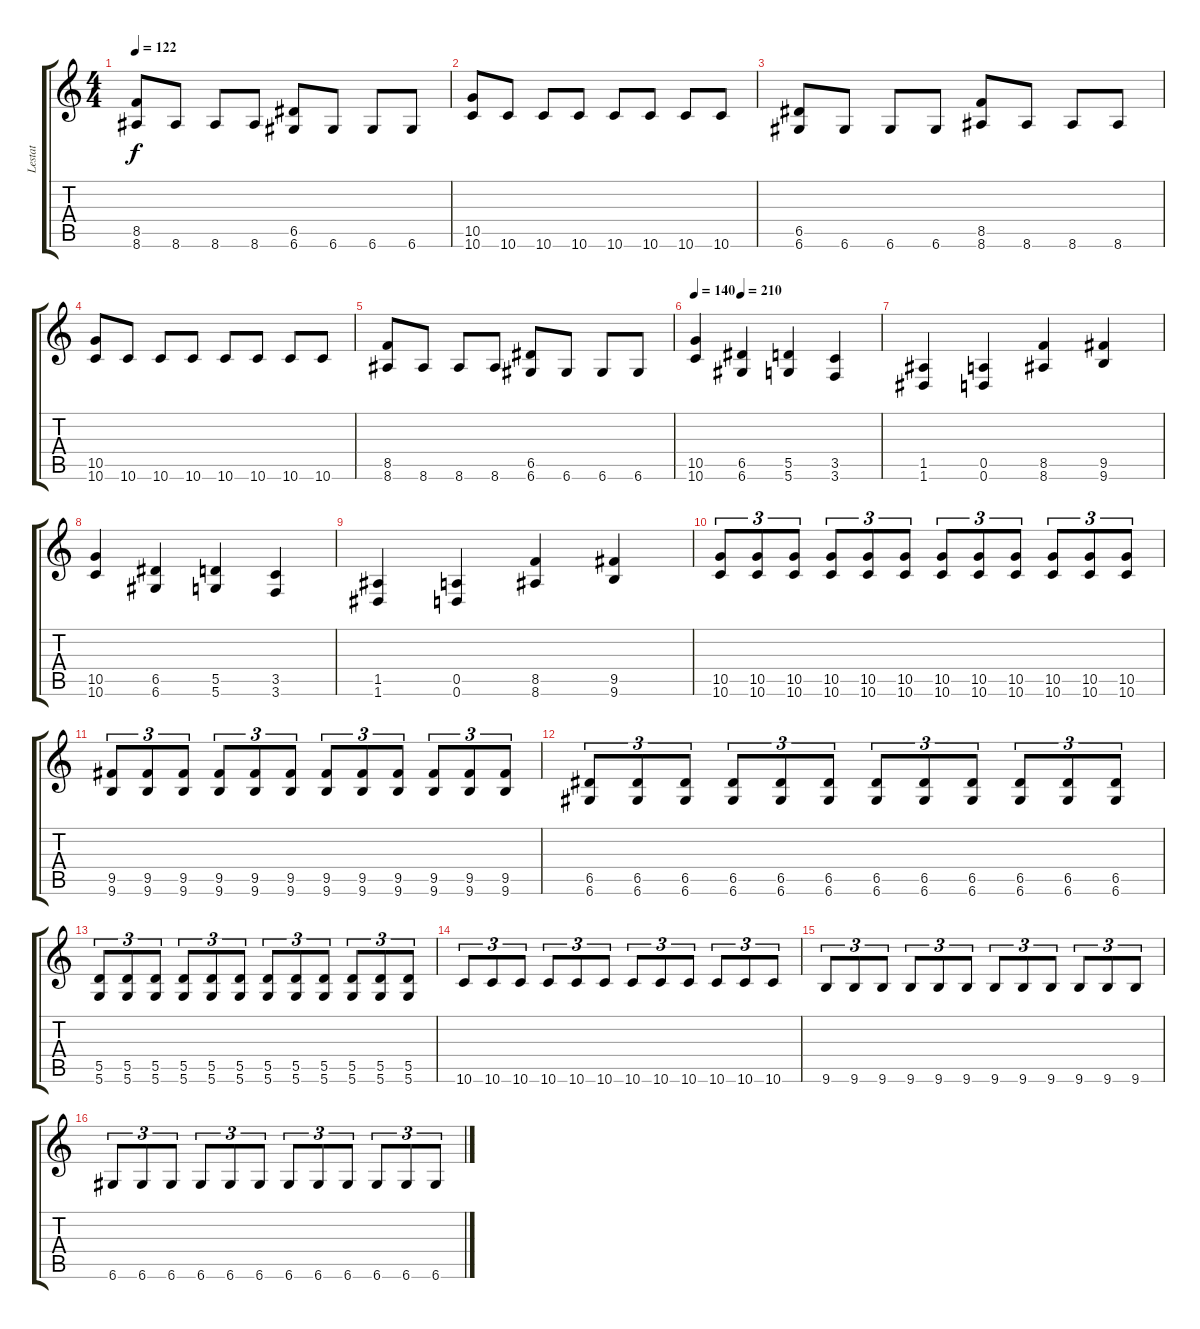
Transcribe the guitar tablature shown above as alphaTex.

\track ("Lestat" "Lestat") {instrument distortionguitar}
\staff {score tabs}
\tuning (E4 B3 G3 D3 A2 D2) {hide}
\ts (4 4)
\tempo 122
\clef g2
\ks c
(8.5 8.6).8{dy f} 8.6.8 8.6.8 8.6.8 (6.5 6.6).8 6.6.8 6.6.8 6.6.8 |
(10.5 10.6).8 10.6.8 10.6.8 10.6.8 10.6.8 10.6.8 10.6.8 10.6.8 |
(6.5 6.6).8 6.6.8 6.6.8 6.6.8 (8.5 8.6).8 8.6.8 8.6.8 8.6.8 |
(10.5 10.6).8 10.6.8 10.6.8 10.6.8 10.6.8 10.6.8 10.6.8 10.6.8 |
(8.5 8.6).8 8.6.8 8.6.8 8.6.8 (6.5 6.6).8 6.6.8 6.6.8 6.6.8 |
\tempo 140
\tempo (210 0.25)
(10.5 10.6).4{volume 14} (6.5 6.6).4 (5.5 5.6).4 (3.5 3.6).4 |
(1.5 1.6).4 (0.5 0.6).4 (8.5 8.6).4 (9.5 9.6).4 |
(10.5 10.6).4 (6.5 6.6).4 (5.5 5.6).4 (3.5 3.6).4 |
(1.5 1.6).4 (0.5 0.6).4 (8.5 8.6).4 (9.5 9.6).4 |
(10.5 10.6).8{tu (3 2) volume 13} (10.5 10.6).8{tu (3 2)} (10.5 10.6).8{tu (3 2)} (10.5 10.6).8{tu (3 2)} (10.5 10.6).8{tu (3 2)} (10.5 10.6).8{tu (3 2)} (10.5 10.6).8{tu (3 2)} (10.5 10.6).8{tu (3 2)} (10.5 10.6).8{tu (3 2)} (10.5 10.6).8{tu (3 2)} (10.5 10.6).8{tu (3 2)} (10.5 10.6).8{tu (3 2)} |
(9.5 9.6).8{tu (3 2)} (9.5 9.6).8{tu (3 2)} (9.5 9.6).8{tu (3 2)} (9.5 9.6).8{tu (3 2)} (9.5 9.6).8{tu (3 2)} (9.5 9.6).8{tu (3 2)} (9.5 9.6).8{tu (3 2)} (9.5 9.6).8{tu (3 2)} (9.5 9.6).8{tu (3 2)} (9.5 9.6).8{tu (3 2)} (9.5 9.6).8{tu (3 2)} (9.5 9.6).8{tu (3 2)} |
(6.5 6.6).8{tu (3 2)} (6.5 6.6).8{tu (3 2)} (6.5 6.6).8{tu (3 2)} (6.5 6.6).8{tu (3 2)} (6.5 6.6).8{tu (3 2)} (6.5 6.6).8{tu (3 2)} (6.5 6.6).8{tu (3 2)} (6.5 6.6).8{tu (3 2)} (6.5 6.6).8{tu (3 2)} (6.5 6.6).8{tu (3 2)} (6.5 6.6).8{tu (3 2)} (6.5 6.6).8{tu (3 2)} |
(5.5 5.6).8{tu (3 2)} (5.5 5.6).8{tu (3 2)} (5.5 5.6).8{tu (3 2)} (5.5 5.6).8{tu (3 2)} (5.5 5.6).8{tu (3 2)} (5.5 5.6).8{tu (3 2)} (5.5 5.6).8{tu (3 2)} (5.5 5.6).8{tu (3 2)} (5.5 5.6).8{tu (3 2)} (5.5 5.6).8{tu (3 2)} (5.5 5.6).8{tu (3 2)} (5.5 5.6).8{tu (3 2)} |
10.6.8{tu (3 2) volume 16} 10.6.8{tu (3 2)} 10.6.8{tu (3 2)} 10.6.8{tu (3 2)} 10.6.8{tu (3 2)} 10.6.8{tu (3 2)} 10.6.8{tu (3 2)} 10.6.8{tu (3 2)} 10.6.8{tu (3 2)} 10.6.8{tu (3 2)} 10.6.8{tu (3 2)} 10.6.8{tu (3 2)} |
9.6.8{tu (3 2)} 9.6.8{tu (3 2)} 9.6.8{tu (3 2)} 9.6.8{tu (3 2)} 9.6.8{tu (3 2)} 9.6.8{tu (3 2)} 9.6.8{tu (3 2)} 9.6.8{tu (3 2)} 9.6.8{tu (3 2)} 9.6.8{tu (3 2)} 9.6.8{tu (3 2)} 9.6.8{tu (3 2)} |
6.6.8{tu (3 2)} 6.6.8{tu (3 2)} 6.6.8{tu (3 2)} 6.6.8{tu (3 2)} 6.6.8{tu (3 2)} 6.6.8{tu (3 2)} 6.6.8{tu (3 2)} 6.6.8{tu (3 2)} 6.6.8{tu (3 2)} 6.6.8{tu (3 2)} 6.6.8{tu (3 2)} 6.6.8{tu (3 2)}
